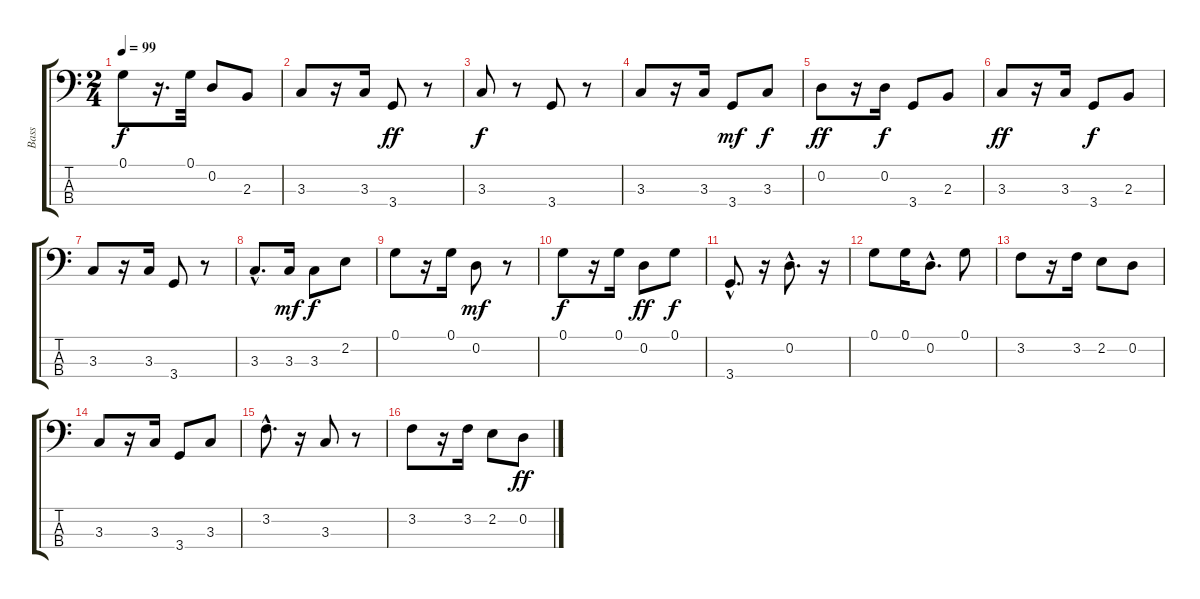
\track ("Bass" "Bass") {instrument electricbassfinger}
\staff {score tabs}
\tuning (G2 D2 A1 E1) {hide}
\ts (2 4)
\tempo 99
\clef f4
\ks c
0.1.8{dy f} r.16{d} 0.1.32 0.2.8 2.3.8 |
3.3.8 r.16 3.3.16 3.4.8{dy ff} r.8 |
3.3.8{dy f} r.8 3.4.8 r.8 |
3.3.8 r.16 3.3.16 3.4.8{dy mf} 3.3.8{dy f} |
0.2.8{dy ff} r.16 0.2.16{dy f} 3.4.8 2.3.8 |
3.3.8{dy ff} r.16 3.3.16 3.4.8{dy f} 2.3.8 |
3.3.8 r.16 3.3.16 3.4.8 r.8 |
3.3{hac}.8{d} 3.3.16{dy mf} 3.3.8{dy f} 2.2.8 |
0.1.8 r.16 0.1.16 0.2.8{dy mf} r.8 |
0.1.8{dy f} r.16 0.1.16 0.2.8{dy ff} 0.1.8{dy f} |
3.4{hac}.8{d} r.16 0.2{hac}.8{d} r.16 |
0.1.8 0.1.16 0.2{hac}.8{d} 0.1.8 |
3.2.8 r.16 3.2.16 2.2.8 0.2.8 |
3.3.8 r.16 3.3.16 3.4.8 3.3.8 |
3.2{hac}.8{d} r.16 3.3.8 r.8 |
3.2.8 r.16 3.2.16 2.2.8 0.2.8{dy ff}
